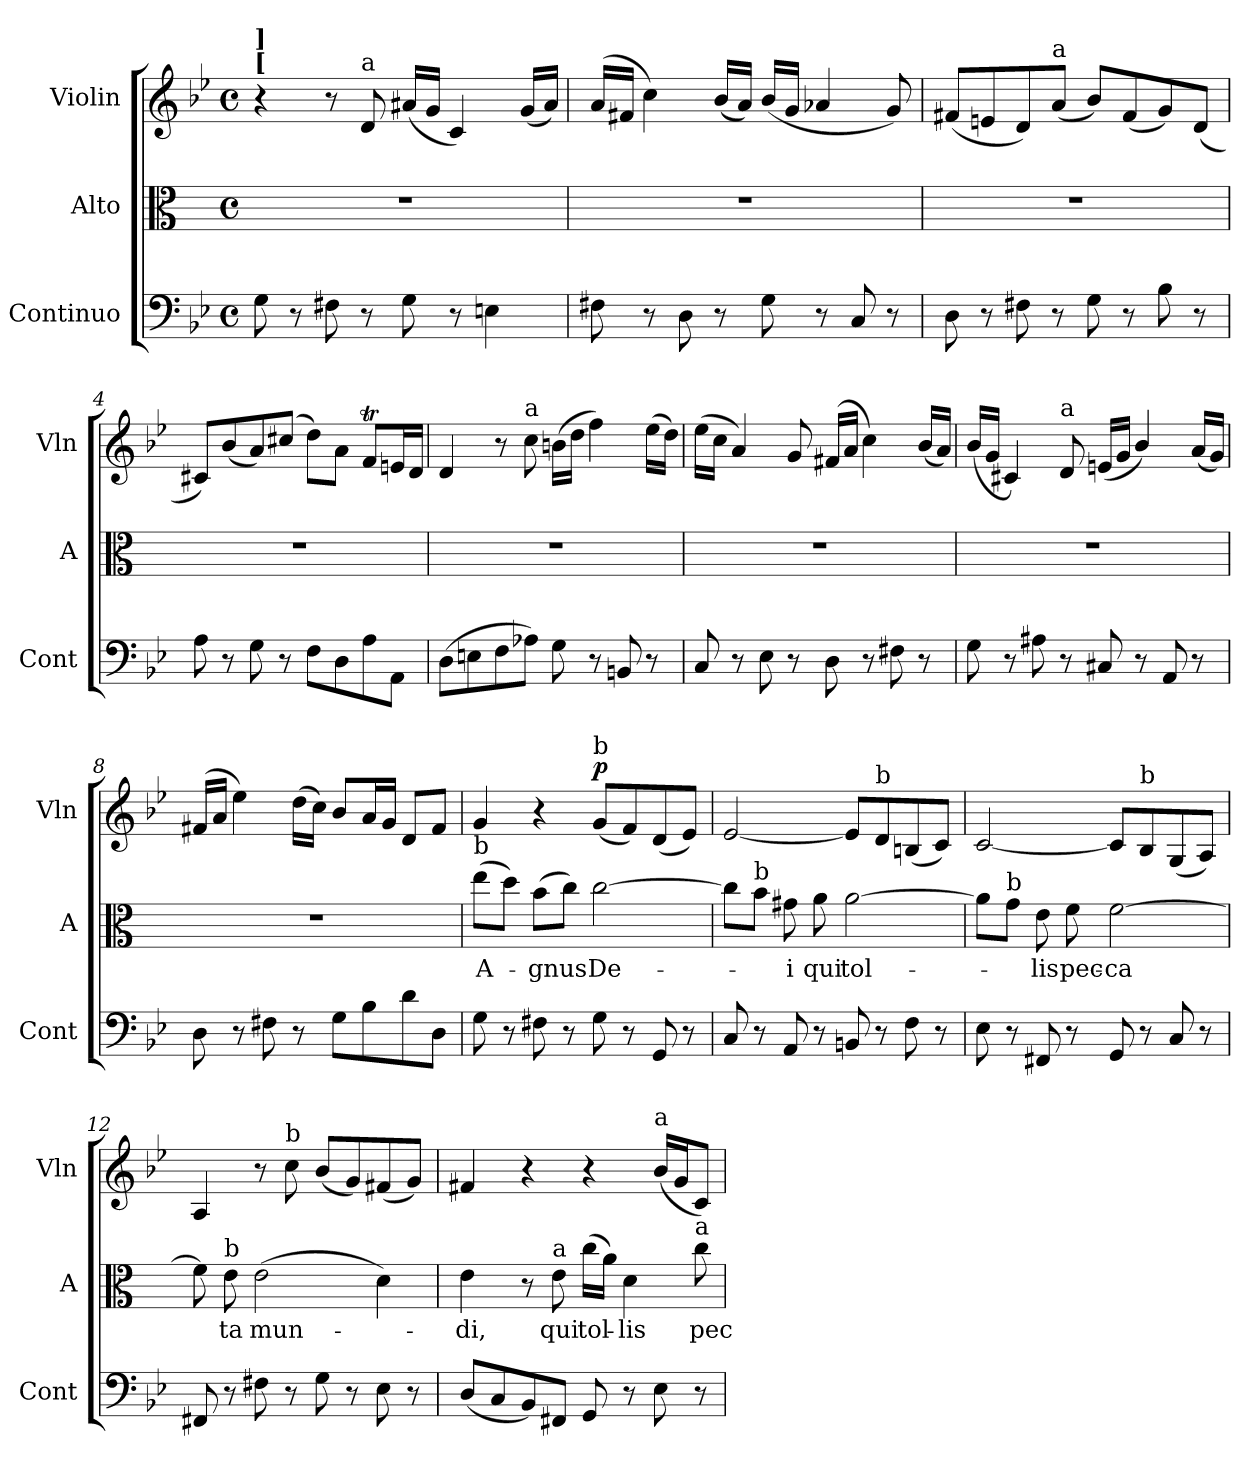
**kern	**kern	**text	**kern	**dynam
*part3	*part2	*part2	*part1	*part1
*staff3	*staff2	*staff2	*staff1	*staff1
*I"Continuo	*I"Alto	*	*I"Violin	*
*I'Cont	*I'A	*	*I'Vln	*
*clefF4	*clefC3	*	*clefG2	*
*	*ITrd1c2	*	*	*
*k[b-e-]	*k[b-e-]	*	*k[b-e-]	*
*M4/4	*M4/4	*	*M4/4	*
*met(c)	*met(c)	*	*met(c)	*
*MM60	*MM60	*	*MM60	*
=1	=1	=1	=1	=1
!	!	!	!LO:TX:a:B:t=[	!
!	!	!	!LO:TX:a:B:t=]	!
8G\	1r	.	4r	.
8r	.	.	.	.
8F#X\	.	.	8r	.
!	!	!	!LO:TX:a:t=a	!
8r	.	.	8d/	.
8G\	.	.	(16a#X/LL	.
.	.	.	16g/JJ	.
8r	.	.	4c/)	.
4En\	.	.	.	.
.	.	.	(16g/LL	.
.	.	.	16a#/JJ)	.
=2	=2	=2	=2	=2
8F#X\	1r	.	(16a/LL	.
.	.	.	16f#X/JJ	.
8r	.	.	4cc\)	.
8D\	.	.	.	.
8r	.	.	(16b-/LL	.
.	.	.	16a/JJ)	.
8G\	.	.	(16b-/LL	.
.	.	.	16g/JJ	.
8r	.	.	4a-X/	.
8C/	.	.	.	.
8r	.	.	8g/)	.
=3	=3	=3	=3	=3
8D\	1r	.	(8f#X/L	.
8r	.	.	8en/	.
8F#X\	.	.	8d/)	.
!	!	!	!LO:TX:a:t=a	!
8r	.	.	(8a/J	.
8G\	.	.	8b-/L)	.
8r	.	.	(8f#/	.
8B-\	.	.	8g/)	.
8r	.	.	(8d/J	.
=4	=4	=4	=4	=4
8A\	1r	.	8c#X/L)	.
8r	.	.	(8b-/	.
8G\	.	.	8a/)	.
8r	.	.	(8cc#X/J	.
8F\L	.	.	8dd\L)	.
8D\	.	.	8a\J	.
8A\	.	.	8fT/L	.
8AA\J	.	.	16en/L	.
.	.	.	16d/JJ	.
!!LO:LB:g=z
=5	=5	=5	=5	=5
(8D\L	1r	.	4d/	.
8En\	.	.	.	.
8F\	.	.	8r	.
!	!	!	!LO:TX:a:t=a	!
8A-X\J)	.	.	8cc\	.
8G\	.	.	(16bn\LL	.
.	.	.	16dd\JJ	.
8r	.	.	4ff\)	.
8BBn/	.	.	.	.
8r	.	.	(16ee-\LL	.
.	.	.	16dd\JJ)	.
=6	=6	=6	=6	=6
8C/	1r	.	(16ee-\LL	.
.	.	.	16cc\JJ	.
8r	.	.	4a/)	.
8E-\	.	.	.	.
8r	.	.	8g/	.
8D\	.	.	(16f#X/LL	.
.	.	.	16a/JJ	.
8r	.	.	4cc\)	.
8F#X\	.	.	.	.
8r	.	.	(16b-/LL	.
.	.	.	16a/JJ)	.
=7	=7	=7	=7	=7
8G\	1r	.	(16b-/LL	.
.	.	.	16g/JJ	.
8r	.	.	4c#X/)	.
8A#X\	.	.	.	.
!	!	!	!LO:TX:a:t=a	!
8r	.	.	8d/	.
8C#X/	.	.	(16en/LL	.
.	.	.	16g/JJ	.
8r	.	.	4b-/)	.
8AA/	.	.	.	.
8r	.	.	(16a/LL	.
.	.	.	16g/JJ)	.
=8	=8	=8	=8	=8
8D\	1r	.	(16f#X/LL	.
.	.	.	16a/JJ	.
8r	.	.	4ee-\)	.
8F#X\	.	.	.	.
8r	.	.	(16dd\LL	.
.	.	.	16cc\JJ)	.
8G\L	.	.	8b-/L	.
8B-\	.	.	16a/L	.
.	.	.	16g/JJ	.
8d\	.	.	8d/L	.
8D\J	.	.	8f#/J	.
!!LO:LB:g=z
=9	=9	=9	=9	=9
!	!LO:TX:a:t=b	!	!	!
!	!	!LO:LY:b	!	!
8G\	(8dd\L	A-	4g/	.
8r	8cc\J)	.	.	.
!	!	!LO:LY:b	!	!
8F#X\	(8a\L	-gnus	4r	.
8r	8b-\J)	.	.	.
!	!	!	!LO:TX:a:t=b	!
!	!	!LO:LY:b	!	!LO:DY:a
8G\	[2b-\	De-	(8g/L	p
8r	.	.	8f/)	.
8GG/	.	.	(8d/	.
8r	.	.	8e-/J)	.
=10	=10	=10	=10	=10
8C/	8b-\L]	.	[2e-/	.
!	!LO:TX:a:t=b	!	!	!
8r	8a\J	.	.	.
!	!	!LO:LY:b	!	!
8AA/	8f#X\	-i	.	.
!	!	!LO:LY:b	!	!
8r	8g\	qui	.	.
!	!	!LO:LY:b	!	!
8BBn/	[2g\	tol-	8e-/L]	.
!	!	!	!LO:TX:a:t=b	!
8r	.	.	8d/	.
8F\	.	.	(8Bn/	.
8r	.	.	8c/J)	.
=11	=11	=11	=11	=11
8E-\	8g\L]	.	[2c/	.
!	!LO:TX:a:t=b	!	!	!
8r	8f\J	.	.	.
!	!	!LO:LY:b	!	!
8FF#X/	8d\	-lis	.	.
!	!	!LO:LY:b	!	!
8r	8e-\	pec-	.	.
!	!	!LO:LY:b	!	!
8GG/	[2e-\	-ca	8c/L]	.
!	!	!	!LO:TX:a:t=b	!
8r	.	.	8B-/	.
8C/	.	.	(8G/	.
8r	.	.	8A/J)	.
=12	=12	=12	=12	=12
8FF#X/	8e-\]	.	4A/	.
!	!LO:TX:a:t=b	!	!	!
!	!	!LO:LY:b	!	!
8r	8d\	ta	.	.
!	!	!LO:LY:b	!	!
8F#X\	(2d\	mun-	8r	.
!	!	!	!LO:TX:a:t=b	!
8r	.	.	8cc\	.
8G\	.	.	(8b-/L	.
8r	.	.	8g/)	.
8E-\	4c\)	.	(8f#X/	.
8r	.	.	8g/J)	.
!!LO:LB:g=z
=13	=13	=13	=13	=13
!	!	!LO:LY:b	!	!
(8D/L	4d\	-di,	4f#X/	.
8C/	.	.	.	.
8BB-/)	8r	.	4r	.
!	!LO:TX:a:t=a	!	!	!
!	!	!LO:LY:b	!	!
8FF#X/J	8d\	qui	.	.
!	!	!LO:LY:b	!	!
8GG/	(16b-\LL	tol-	4r	.
.	16g\JJ)	.	.	.
!	!	!LO:LY:b	!	!
8r	4c\	-lis	.	.
!	!	!	!LO:TX:a:t=a	!
8E-\	.	.	(16b-/LL	.
.	.	.	16g/J	.
!	!LO:TX:a:t=a	!	!	!
!	!	!LO:LY:b	!	!
8r	8b-\	pec-	8c/J)	.
=	=	=	=	=
*-	*-	*-	*-	*-
